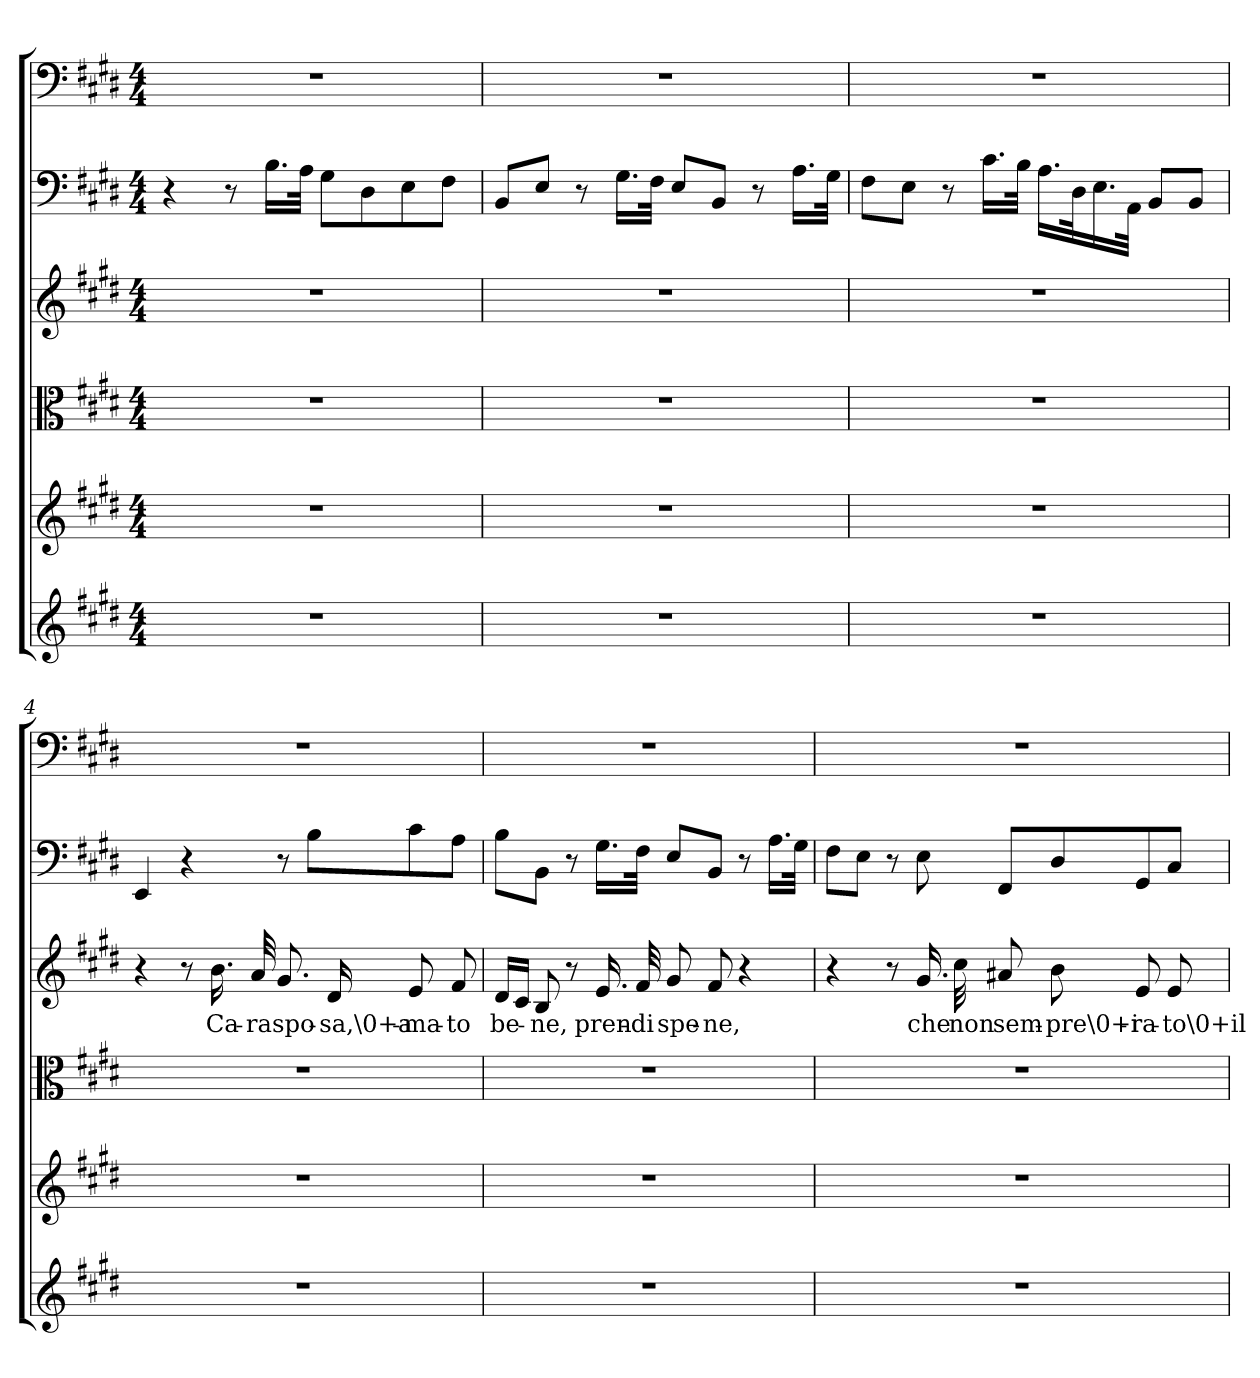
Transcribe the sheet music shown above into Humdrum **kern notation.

**kern	**kern	**kern	**kern	**text	**kern	**kern
*part6	*part5	*part4	*part3	*part3	*part2	*part1
*staff6	*staff5	*staff4	*staff3	*staff3	*staff2	*staff1
*clefG2	*clefG2	*clefC3	*clefG2	*	*clefF4	*clefF4
*k[f#c#g#d#]	*k[f#c#g#d#]	*k[f#c#g#d#]	*k[f#c#g#d#]	*	*k[f#c#g#d#]	*k[f#c#g#d#]
*E:	*E:	*E:	*E:	*	*E:	*E:
*M4/4	*M4/4	*M4/4	*M4/4	*	*M4/4	*M4/4
=1	=1	=1	=1	=1	=1	=1
1r	1r	1r	1r	.	4r	1r
.	.	.	.	.	8r	.
.	.	.	.	.	16.B\LL	.
.	.	.	.	.	32A\JJk	.
.	.	.	.	.	8G#\L	.
.	.	.	.	.	8D#\	.
.	.	.	.	.	8E\	.
.	.	.	.	.	8F#\J	.
=2	=2	=2	=2	=2	=2	=2
1r	1r	1r	1r	.	8BB/L	1r
.	.	.	.	.	8E/J	.
.	.	.	.	.	8r	.
.	.	.	.	.	16.G#\LL	.
.	.	.	.	.	32F#\JJk	.
.	.	.	.	.	8E/L	.
.	.	.	.	.	8BB/J	.
.	.	.	.	.	8r	.
.	.	.	.	.	16.A\LL	.
.	.	.	.	.	32G#\JJk	.
=3	=3	=3	=3	=3	=3	=3
1r	1r	1r	1r	.	8F#\L	1r
.	.	.	.	.	8E\J	.
.	.	.	.	.	8r	.
.	.	.	.	.	16.c#\LL	.
.	.	.	.	.	32B\JJk	.
.	.	.	.	.	16.A\LL	.
.	.	.	.	.	32D#\K	.
.	.	.	.	.	16.E\	.
.	.	.	.	.	32AA\JJk	.
.	.	.	.	.	8BB/L	.
.	.	.	.	.	8BB/J	.
=4	=4	=4	=4	=4	=4	=4
1r	1r	1r	4r	.	4EE/	1r
.	.	.	8r	.	4r	.
.	.	.	16.b\	Ca-	.	.
.	.	.	32a/	-ra	.	.
.	.	.	8.g#/	spo-	8r	.
.	.	.	.	.	8B\L	.
.	.	.	16d#/	-sa,\0+a-	.	.
.	.	.	8e/	-ma-	8c#\	.
.	.	.	8f#/	-to	8A\J	.
=5	=5	=5	=5	=5	=5	=5
1r	1r	1r	16d#/LL	be-	8B\L	1r
.	.	.	16c#/JJ	.	.	.
.	.	.	8B/	-ne,	8BB\J	.
.	.	.	8r	.	8r	.
.	.	.	16.e/	pren-	16.G#\LL	.
.	.	.	32f#/	-di	32F#\JJk	.
.	.	.	8g#/	spe-	8E/L	.
.	.	.	8f#/	-ne,	8BB/J	.
.	.	.	4r	.	8r	.
.	.	.	.	.	16.A\LL	.
.	.	.	.	.	32G#\JJk	.
=6	=6	=6	=6	=6	=6	=6
1r	1r	1r	4r	.	8F#\L	1r
.	.	.	.	.	8E\J	.
.	.	.	8r	.	8r	.
.	.	.	16.g#/	che	8E\	.
.	.	.	32cc#\	non	.	.
.	.	.	8a#X/	sem-	8FF#/L	.
.	.	.	8b\	-pre\0+i-	8D#/	.
.	.	.	8e/	-ra-	8GG#/	.
.	.	.	8e/	-to\0+il	8C#/J	.
=	=	=	=	=	=	=
*-	*-	*-	*-	*-	*-	*-
